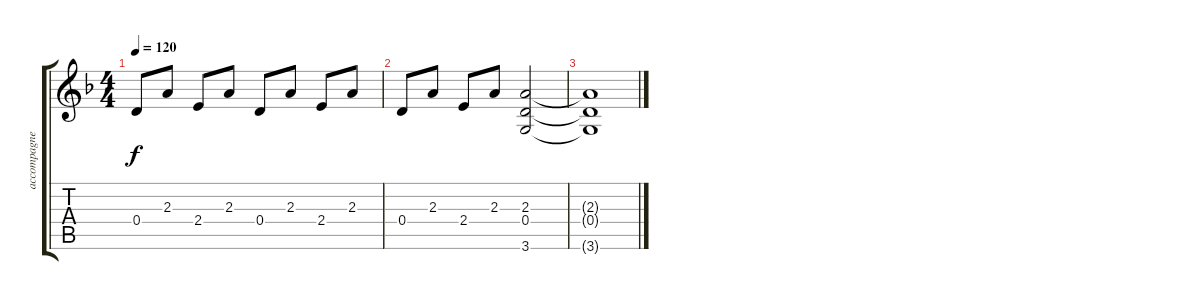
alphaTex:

\track ("accompagnement" "accompagne") {instrument acousticguitarsteel}
\staff {score tabs}
\tuning (E4 B3 G3 D3 A2 E2) {hide}
\ts (4 4)
\tempo 120
\clef g2
\ks f
0.4.8{dy f} 2.3.8 2.4.8 2.3.8 0.4.8 2.3.8 2.4.8 2.3.8 |
0.4.8 2.3.8 2.4.8 2.3.8 (2.3 0.4 3.6).2 |
(2.3{t} 0.4{t} 3.6{t}).1
